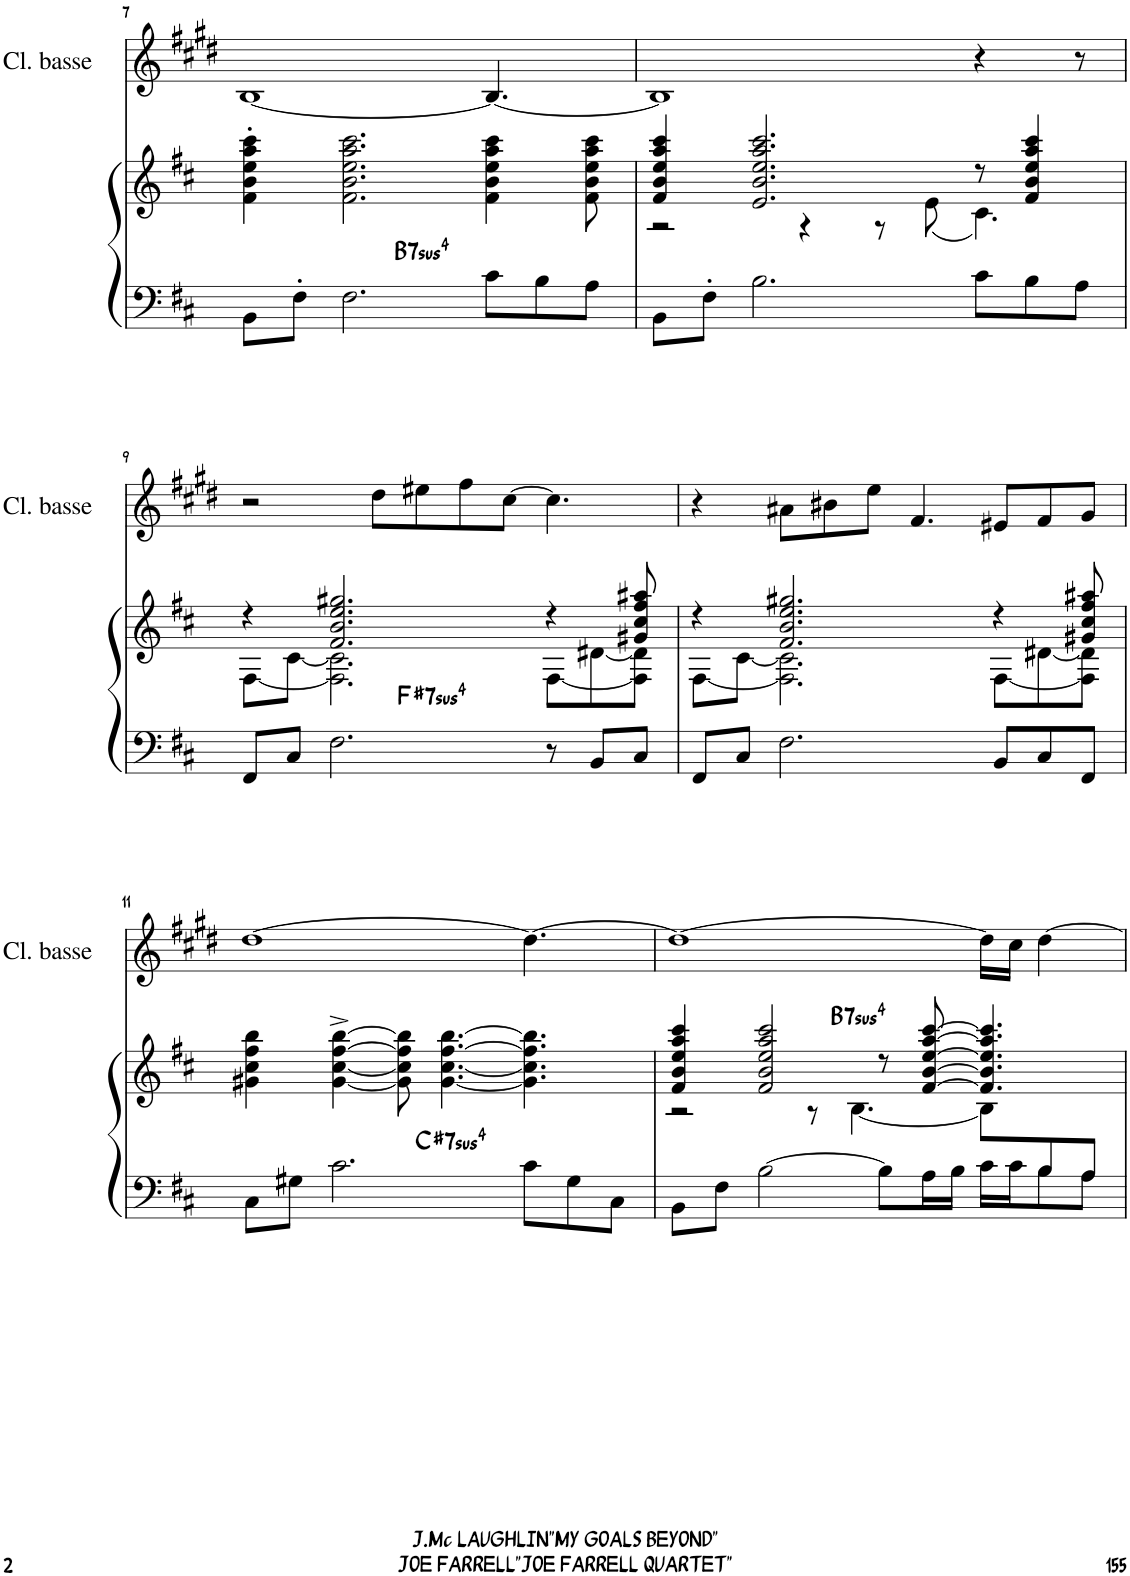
**kern	**kern	**harte	**kern
*part2	*part2	*part2	*part1
*staff3	*staff2	*	*staff1
*I"Piano	*	*	*I"Clarinette Basse
*I'Pno	*	*	*I'Cl. basse
!!LO:PB:g=z
*clefF4	*clefG2	*	*clefG2
*	*	*	*Trd8c14
*k[f#c#]	*k[f#c#]	*	*k[f#c#g#d#]
*M11/8	*M11/8	*	*M11/8
=7	=7	=7	=7
8BB\L	4f#\' 4b\' 4ee\' 4aa\' 4ccc#\'	.	[1B
8F#'\J	.	.	.
!	!	!LO:H:kt=74	!
2.F#\	2.f#\ 2.b\ 2.ee\ 2.aa\ 2.ccc#\	B:sus4(7)	.
8c#\L	4f#\ 4b\ 4ee\ 4aa\ 4ccc#\	.	4.B/_
8B\	.	.	.
8A\J	8f#\ 8b\ 8ee\ 8aa\ 8ccc#\	.	.
=8	=8	=8	=8
*	*^	*	*
8BB\L	4f#/ 4b/ 4ee/ 4aa/ 4ccc#/	2r	.	1B]
8F#'\J	.	.	.	.
2.B\	2.e/ 2.b/ 2.ee/ 2.aa/ 2.ccc#/	.	.	.
.	.	4r	.	.
.	.	8r	.	.
.	.	(8e\	.	.
8c#\L	8r	4.c#\)	.	4r
8B\	4f#/ 4b/ 4ee/ 4aa/ 4ccc#/	.	.	.
8A\J	.	.	.	8r
!!LO:LB:g=z
=9	=9	=9	=9	=9
8FF#/L	4r	[8F#\L	.	2r
8C#/J	.	[8c#\J	.	.
!	!	!	!LO:H:kt=74	!
2.F#\	2.f#/ 2.b/ 2.ee/ 2.gg#X/	2.F#\] 2.c#\]	F#:sus4(7)	.
.	.	.	.	8dd#\L
.	.	.	.	8ee#X\
.	.	.	.	8ff#\
.	.	.	.	[8cc#\J
8r	4r	[8F#\L	.	4.cc#\]
8BB/L	.	[8d#X\	.	.
8C#/J	8g#X/ 8cc#/ 8ff#/ 8aa#X/	8F#\] 8d#\]J	.	.
=10	=10	=10	=10	=10
8FF#/L	4r	[8F#\L	.	4r
8C#/J	.	[8c#\J	.	.
2.F#\	2.f#/ 2.b/ 2.ee/ 2.gg#X/	2.F#\] 2.c#\]	.	8a#X\L
.	.	.	.	8b#X\
.	.	.	.	8ee\J
.	.	.	.	4.f#/
8BB/L	4r	[8F#\L	.	8e#X/L
8C#/	.	[8d#X\	.	8f#/
8FF#/J	8g#X/ 8cc#/ 8ff#/ 8aa#X/	8F#\] 8d#\]J	.	8g#/J
*	*v	*v	*	*
!!LO:LB:g=z
=11	=11	=11	=11
8C#\L	4g#X\ 4cc#\ 4ff#\ 4bb\	.	[1dd#
8G#X\J	.	.	.
!	!	!LO:H:kt=74	!
2.c#\	[4g#\^ [4cc#\^ [4ff#\^ [4bb\^	C#:sus4(7)	.
.	8g#\] 8cc#\] 8ff#\] 8bb\]	.	.
.	[4.g#\ [4.cc#\ [4.ff#\ [4.bb\	.	.
8c#\L	4.g#\] 4.cc#\] 4.ff#\] 4.bb\]	.	4.dd#\_
8G#\	.	.	.
8C#\J	.	.	.
=12	=12	=12	=12
*^	*^	*	*
8ryy	8BB\L	4f#/ 4b/ 4ee/ 4aa/ 4ccc#/	2r	.	1dd#_
.	8F#\J	.	.	.	.
!	!	!	!	!LO:H:kt=74	!
.	[2B\	2f#/ 2b/ 2ee/ 2aa/ 2ccc#/	.	B:sus4(7)	.
.	.	.	8r	.	.
.	.	.	[4.B\	.	.
.	8B\L]	8r	.	.	.
.	16A\L	[8f#/ [8b/ [8ee/ [8aa/ [8ccc#/	.	.	.
.	16B\JJ	.	.	.	.
.	16c#\LL	4.f#/] 4.b/] 4.ee/] 4.aa/] 4.ccc#/]	8B\L]	.	16dd#\LL]
.	16c#\J	.	.	.	16cc#\JJ
8B/	8B\	.	4ryy	.	[4dd#\
8A/J	8A\J	.	.	.	.
*v	*v	*	*	*	*
*	*v	*v	*	*
=	=	=	=
*-	*-	*-	*-
